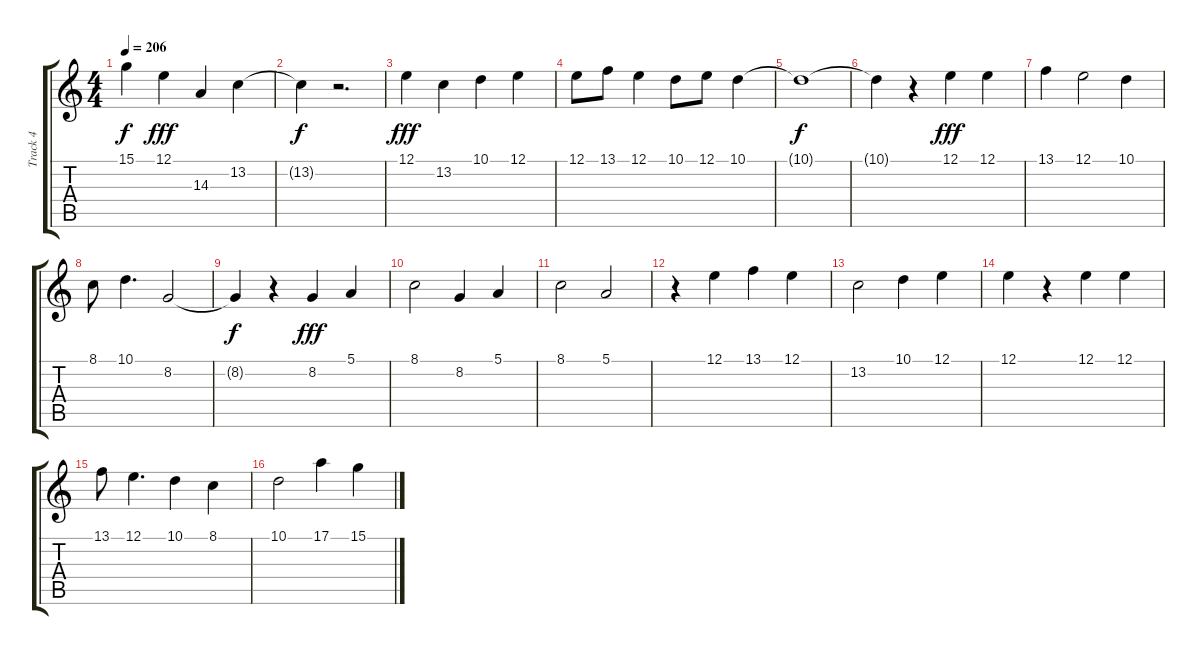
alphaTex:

\track ("Track 4" "Track 4") {instrument voiceoohs}
\staff {score tabs}
\tuning (E4 B3 G3 D3 A2 E2) {hide}
\ts (4 4)
\tempo 206
\clef g2
\ks c
15.1{t}.4{dy f} 12.1.4{dy fff} 14.3.4 13.2.4 |
13.2{t}.4{dy f} r.2{d} |
12.1.4{dy fff} 13.2.4 10.1.4 12.1.4 |
12.1.8 13.1.8 12.1.4 10.1.8 12.1.8 10.1.4 |
10.1{t}.1{dy f} |
10.1{t}.4 r.4 12.1.4{dy fff} 12.1.4 |
13.1.4 12.1.2 10.1.4 |
8.1.8 10.1.4{d} 8.2.2 |
8.2{t}.4{dy f} r.4 8.2.4{dy fff} 5.1.4 |
8.1.2 8.2.4 5.1.4 |
8.1.2 5.1.2 |
r.4 12.1.4 13.1.4 12.1.4 |
13.2.2 10.1.4 12.1.4 |
12.1.4 r.4 12.1.4 12.1.4 |
13.1.8 12.1.4{d} 10.1.4 8.1.4 |
10.1.2 17.1.4 15.1.4
